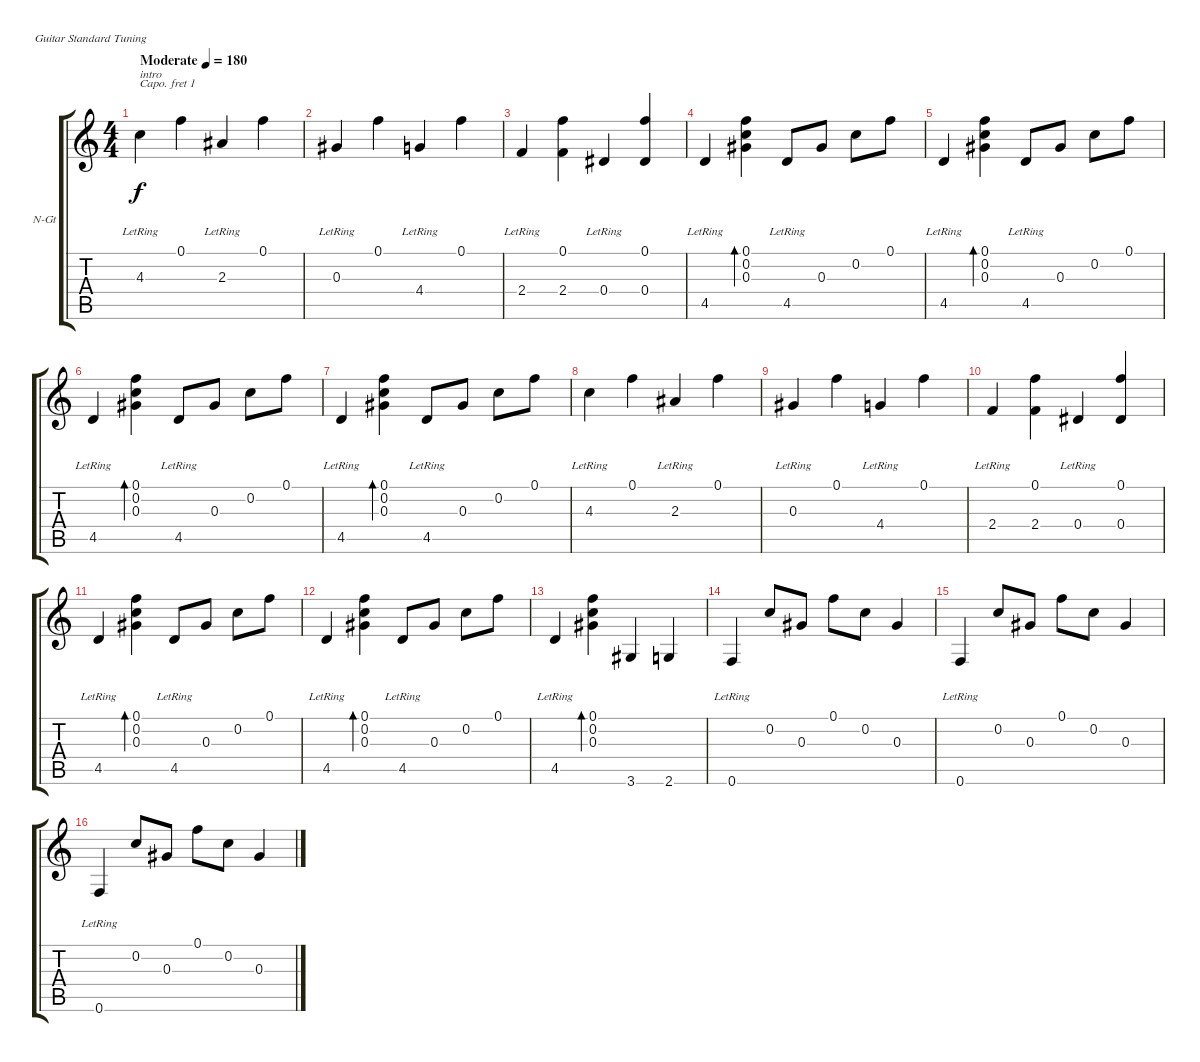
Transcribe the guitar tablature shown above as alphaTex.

\bracketExtendMode groupsimilarinstruments
\firstSystemTrackNameOrientation horizontal
\otherSystemsTrackNameOrientation horizontal
\track ("Spoor 1" "N-Gt") {instrument acousticguitarnylon}
\staff {score tabs}
\capo 1
\tuning (E4 B3 G3 D3 A2 E2)
\ts (4 4)
\beaming (8 2 2 2 2)
\tempo (180 "Moderate")
\clef g2
\ks c
4.3{lr}.4{txt "intro" lyrics (0 "") lyrics (1 "") lyrics (2 "") lyrics (3 "") lyrics (4 "") dy f instrument acousticguitarnylon} 0.1.4{lyrics (0 "") lyrics (1 "") lyrics (2 "") lyrics (3 "") lyrics (4 "")} 2.3{lr}.4{lyrics (0 "") lyrics (1 "") lyrics (2 "") lyrics (3 "") lyrics (4 "")} 0.1.4{lyrics (0 "") lyrics (1 "") lyrics (2 "") lyrics (3 "") lyrics (4 "")} |
0.3{lr}.4{lyrics (0 "") lyrics (1 "") lyrics (2 "") lyrics (3 "") lyrics (4 "")} 0.1.4{lyrics (0 "") lyrics (1 "") lyrics (2 "") lyrics (3 "") lyrics (4 "")} 4.4{lr}.4{lyrics (0 "") lyrics (1 "") lyrics (2 "") lyrics (3 "") lyrics (4 "")} 0.1.4{lyrics (0 "") lyrics (1 "") lyrics (2 "") lyrics (3 "") lyrics (4 "")} |
2.4{lr}.4{lyrics (0 "") lyrics (1 "") lyrics (2 "") lyrics (3 "") lyrics (4 "")} (0.1 2.4).4{lyrics (0 "") lyrics (1 "") lyrics (2 "") lyrics (3 "") lyrics (4 "")} 0.4{lr}.4{lyrics (0 "") lyrics (1 "") lyrics (2 "") lyrics (3 "") lyrics (4 "")} (0.1 0.4).4{lyrics (0 "") lyrics (1 "") lyrics (2 "") lyrics (3 "") lyrics (4 "")} |
4.5{lr}.4{lyrics (0 "") lyrics (1 "") lyrics (2 "") lyrics (3 "") lyrics (4 "")} (0.1 0.2 0.3).4{bd 120 lyrics (0 "") lyrics (1 "") lyrics (2 "") lyrics (3 "") lyrics (4 "")} 4.5{lr}.8{lyrics (0 "") lyrics (1 "") lyrics (2 "") lyrics (3 "") lyrics (4 "")} 0.3.8{lyrics (0 "") lyrics (1 "") lyrics (2 "") lyrics (3 "") lyrics (4 "")} 0.2.8{lyrics (0 "") lyrics (1 "") lyrics (2 "") lyrics (3 "") lyrics (4 "")} 0.1.8{lyrics (0 "") lyrics (1 "") lyrics (2 "") lyrics (3 "") lyrics (4 "")} |
4.5{lr}.4{lyrics (0 "") lyrics (1 "") lyrics (2 "") lyrics (3 "") lyrics (4 "")} (0.1 0.2 0.3).4{bd 120 lyrics (0 "") lyrics (1 "") lyrics (2 "") lyrics (3 "") lyrics (4 "")} 4.5{lr}.8{lyrics (0 "") lyrics (1 "") lyrics (2 "") lyrics (3 "") lyrics (4 "")} 0.3.8{lyrics (0 "") lyrics (1 "") lyrics (2 "") lyrics (3 "") lyrics (4 "")} 0.2.8{lyrics (0 "") lyrics (1 "") lyrics (2 "") lyrics (3 "") lyrics (4 "")} 0.1.8{lyrics (0 "") lyrics (1 "") lyrics (2 "") lyrics (3 "") lyrics (4 "")} |
4.5{lr}.4{lyrics (0 "") lyrics (1 "") lyrics (2 "") lyrics (3 "") lyrics (4 "")} (0.1 0.2 0.3).4{bd 120 lyrics (0 "") lyrics (1 "") lyrics (2 "") lyrics (3 "") lyrics (4 "")} 4.5{lr}.8{lyrics (0 "") lyrics (1 "") lyrics (2 "") lyrics (3 "") lyrics (4 "")} 0.3.8{lyrics (0 "") lyrics (1 "") lyrics (2 "") lyrics (3 "") lyrics (4 "")} 0.2.8{lyrics (0 "") lyrics (1 "") lyrics (2 "") lyrics (3 "") lyrics (4 "")} 0.1.8{lyrics (0 "") lyrics (1 "") lyrics (2 "") lyrics (3 "") lyrics (4 "")} |
4.5{lr}.4{lyrics (0 "") lyrics (1 "") lyrics (2 "") lyrics (3 "") lyrics (4 "")} (0.1 0.2 0.3).4{bd 120 lyrics (0 "") lyrics (1 "") lyrics (2 "") lyrics (3 "") lyrics (4 "")} 4.5{lr}.8{lyrics (0 "") lyrics (1 "") lyrics (2 "") lyrics (3 "") lyrics (4 "")} 0.3.8{lyrics (0 "") lyrics (1 "") lyrics (2 "") lyrics (3 "") lyrics (4 "")} 0.2.8{lyrics (0 "") lyrics (1 "") lyrics (2 "") lyrics (3 "") lyrics (4 "")} 0.1.8{lyrics (0 "") lyrics (1 "") lyrics (2 "") lyrics (3 "") lyrics (4 "")} |
4.3{lr}.4{lyrics (0 "") lyrics (1 "") lyrics (2 "") lyrics (3 "") lyrics (4 "")} 0.1.4{lyrics (0 "") lyrics (1 "") lyrics (2 "") lyrics (3 "") lyrics (4 "")} 2.3{lr}.4{lyrics (0 "") lyrics (1 "") lyrics (2 "") lyrics (3 "") lyrics (4 "")} 0.1.4{lyrics (0 "") lyrics (1 "") lyrics (2 "") lyrics (3 "") lyrics (4 "")} |
0.3{lr}.4{lyrics (0 "") lyrics (1 "") lyrics (2 "") lyrics (3 "") lyrics (4 "")} 0.1.4{lyrics (0 "") lyrics (1 "") lyrics (2 "") lyrics (3 "") lyrics (4 "")} 4.4{lr}.4{lyrics (0 "") lyrics (1 "") lyrics (2 "") lyrics (3 "") lyrics (4 "")} 0.1.4{lyrics (0 "") lyrics (1 "") lyrics (2 "") lyrics (3 "") lyrics (4 "")} |
2.4{lr}.4{lyrics (0 "") lyrics (1 "") lyrics (2 "") lyrics (3 "") lyrics (4 "")} (0.1 2.4).4{lyrics (0 "") lyrics (1 "") lyrics (2 "") lyrics (3 "") lyrics (4 "")} 0.4{lr}.4{lyrics (0 "") lyrics (1 "") lyrics (2 "") lyrics (3 "") lyrics (4 "")} (0.1 0.4).4{lyrics (0 "") lyrics (1 "") lyrics (2 "") lyrics (3 "") lyrics (4 "")} |
4.5{lr}.4{lyrics (0 "") lyrics (1 "") lyrics (2 "") lyrics (3 "") lyrics (4 "")} (0.1 0.2 0.3).4{bd 120 lyrics (0 "") lyrics (1 "") lyrics (2 "") lyrics (3 "") lyrics (4 "")} 4.5{lr}.8{lyrics (0 "") lyrics (1 "") lyrics (2 "") lyrics (3 "") lyrics (4 "")} 0.3.8{lyrics (0 "") lyrics (1 "") lyrics (2 "") lyrics (3 "") lyrics (4 "")} 0.2.8{lyrics (0 "") lyrics (1 "") lyrics (2 "") lyrics (3 "") lyrics (4 "")} 0.1.8{lyrics (0 "") lyrics (1 "") lyrics (2 "") lyrics (3 "") lyrics (4 "")} |
4.5{lr}.4{lyrics (0 "") lyrics (1 "") lyrics (2 "") lyrics (3 "") lyrics (4 "")} (0.1 0.2 0.3).4{bd 120 lyrics (0 "") lyrics (1 "") lyrics (2 "") lyrics (3 "") lyrics (4 "")} 4.5{lr}.8{lyrics (0 "") lyrics (1 "") lyrics (2 "") lyrics (3 "") lyrics (4 "")} 0.3.8{lyrics (0 "") lyrics (1 "") lyrics (2 "") lyrics (3 "") lyrics (4 "")} 0.2.8{lyrics (0 "") lyrics (1 "") lyrics (2 "") lyrics (3 "") lyrics (4 "")} 0.1.8{lyrics (0 "") lyrics (1 "") lyrics (2 "") lyrics (3 "") lyrics (4 "")} |
4.5{lr}.4{lyrics (0 "") lyrics (1 "") lyrics (2 "") lyrics (3 "") lyrics (4 "")} (0.1 0.2 0.3).4{bd 120 lyrics (0 "") lyrics (1 "") lyrics (2 "") lyrics (3 "") lyrics (4 "")} 3.6.4{lyrics (0 "") lyrics (1 "") lyrics (2 "") lyrics (3 "") lyrics (4 "")} 2.6.4{lyrics (0 "") lyrics (1 "") lyrics (2 "") lyrics (3 "") lyrics (4 "")} |
0.6{lr}.4{lyrics (0 "") lyrics (1 "") lyrics (2 "") lyrics (3 "") lyrics (4 "")} 0.2.8{lyrics (0 "") lyrics (1 "") lyrics (2 "") lyrics (3 "") lyrics (4 "")} 0.3.8{lyrics (0 "") lyrics (1 "") lyrics (2 "") lyrics (3 "") lyrics (4 "")} 0.1.8{lyrics (0 "") lyrics (1 "") lyrics (2 "") lyrics (3 "") lyrics (4 "")} 0.2.8{lyrics (0 "") lyrics (1 "") lyrics (2 "") lyrics (3 "") lyrics (4 "")} 0.3.4{lyrics (0 "") lyrics (1 "") lyrics (2 "") lyrics (3 "") lyrics (4 "")} |
0.6{lr}.4{lyrics (0 "") lyrics (1 "") lyrics (2 "") lyrics (3 "") lyrics (4 "")} 0.2.8{lyrics (0 "") lyrics (1 "") lyrics (2 "") lyrics (3 "") lyrics (4 "")} 0.3.8{lyrics (0 "") lyrics (1 "") lyrics (2 "") lyrics (3 "") lyrics (4 "")} 0.1.8{lyrics (0 "") lyrics (1 "") lyrics (2 "") lyrics (3 "") lyrics (4 "")} 0.2.8{lyrics (0 "") lyrics (1 "") lyrics (2 "") lyrics (3 "") lyrics (4 "")} 0.3.4{lyrics (0 "") lyrics (1 "") lyrics (2 "") lyrics (3 "") lyrics (4 "")} |
0.6{lr}.4{lyrics (0 "") lyrics (1 "") lyrics (2 "") lyrics (3 "") lyrics (4 "")} 0.2.8{lyrics (0 "") lyrics (1 "") lyrics (2 "") lyrics (3 "") lyrics (4 "")} 0.3.8{lyrics (0 "") lyrics (1 "") lyrics (2 "") lyrics (3 "") lyrics (4 "")} 0.1.8{lyrics (0 "") lyrics (1 "") lyrics (2 "") lyrics (3 "") lyrics (4 "")} 0.2.8{lyrics (0 "") lyrics (1 "") lyrics (2 "") lyrics (3 "") lyrics (4 "")} 0.3.4{lyrics (0 "") lyrics (1 "") lyrics (2 "") lyrics (3 "") lyrics (4 "")}
